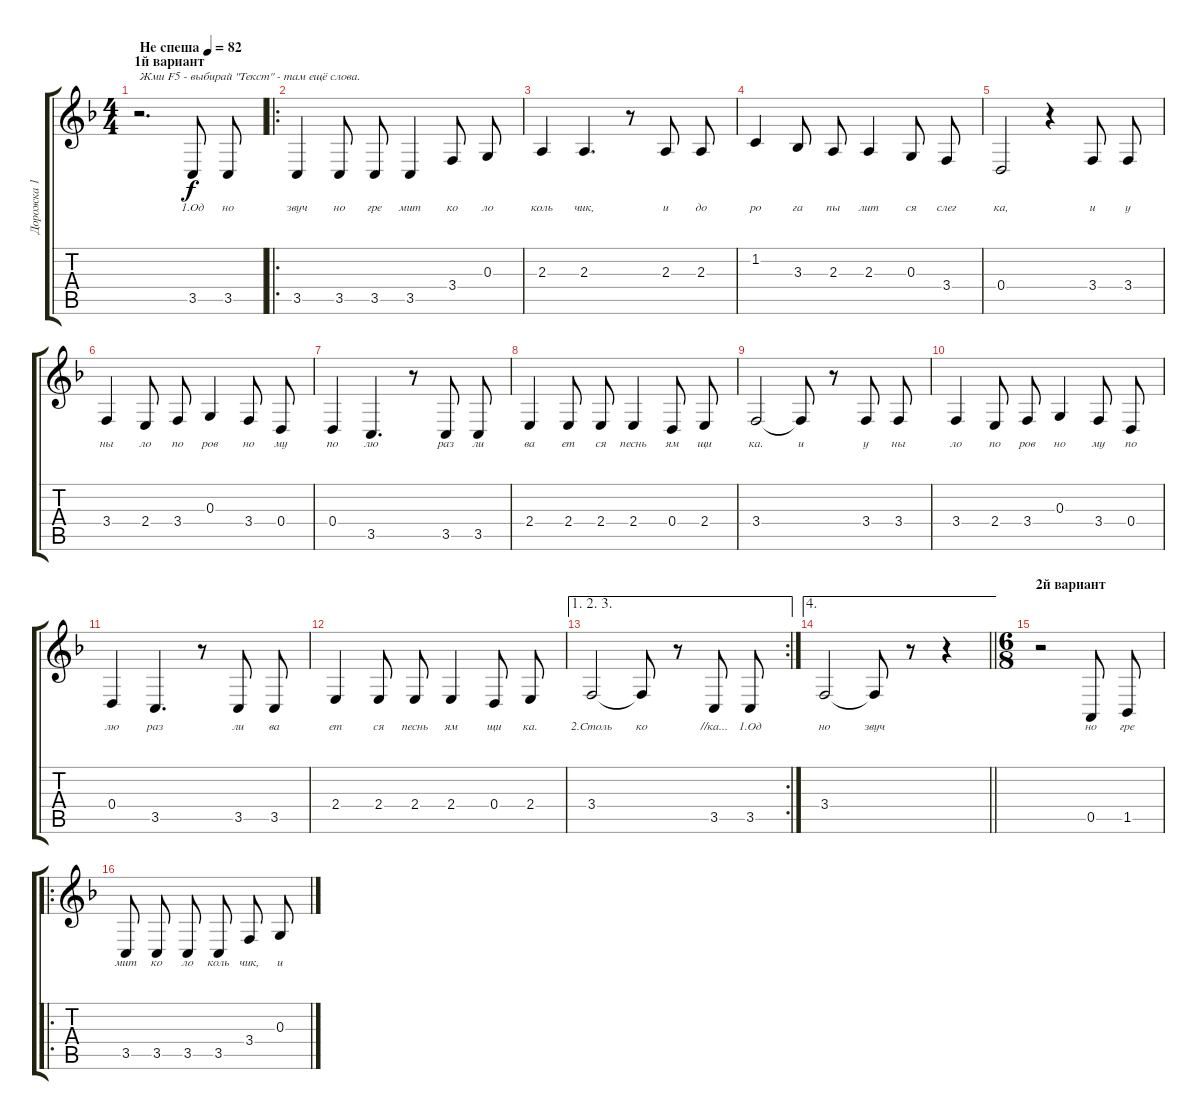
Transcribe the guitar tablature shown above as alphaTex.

\track ("Дорожка 1" "Дорожка 1") {instrument tenorsax}
\staff {score tabs}
\tuning (E4 B3 G3 D3 A2 E2) {hide}
\ts (4 4)
\section ("" "1й вариант")
\tempo (82 "Не спеша")
\clef g2
\ks f
r.2{d txt "Жми F5 - выбирай \"Текст\" - там ещё слова. " dy f instrument tenorsax} 3.5.8{lyrics (0 "1.Од") lyrics (1 "") lyrics (2 "") lyrics (3 "") lyrics (4 "") beam split} 3.5.8{lyrics (0 "но") lyrics (1 "") lyrics (2 "") lyrics (3 "") lyrics (4 "")} |
\ro
3.5.4{lyrics (0 "звуч") lyrics (1 "") lyrics (2 "") lyrics (3 "") lyrics (4 "")} 3.5.8{lyrics (0 "но") lyrics (1 "") lyrics (2 "") lyrics (3 "") lyrics (4 "") beam split} 3.5.8{lyrics (0 "гре") lyrics (1 "") lyrics (2 "") lyrics (3 "") lyrics (4 "")} 3.5.4{lyrics (0 "мит") lyrics (1 "") lyrics (2 "") lyrics (3 "") lyrics (4 "")} 3.4.8{lyrics (0 "ко") lyrics (1 "") lyrics (2 "") lyrics (3 "") lyrics (4 "") beam split} 0.3.8{lyrics (0 "ло") lyrics (1 "") lyrics (2 "") lyrics (3 "") lyrics (4 "")} |
2.3.4{lyrics (0 "коль") lyrics (1 "") lyrics (2 "") lyrics (3 "") lyrics (4 "")} 2.3.4{d lyrics (0 "чик,") lyrics (1 "") lyrics (2 "") lyrics (3 "") lyrics (4 "")} r.8 2.3.8{lyrics (0 "и") lyrics (1 "") lyrics (2 "") lyrics (3 "") lyrics (4 "") beam split} 2.3.8{lyrics (0 "до") lyrics (1 "") lyrics (2 "") lyrics (3 "") lyrics (4 "")} |
1.2.4{lyrics (0 "ро") lyrics (1 "") lyrics (2 "") lyrics (3 "") lyrics (4 "")} 3.3.8{lyrics (0 "га") lyrics (1 "") lyrics (2 "") lyrics (3 "") lyrics (4 "") beam split} 2.3.8{lyrics (0 "пы") lyrics (1 "") lyrics (2 "") lyrics (3 "") lyrics (4 "")} 2.3.4{lyrics (0 "лит") lyrics (1 "") lyrics (2 "") lyrics (3 "") lyrics (4 "")} 0.3.8{lyrics (0 "ся") lyrics (1 "") lyrics (2 "") lyrics (3 "") lyrics (4 "") beam split} 3.4.8{lyrics (0 "слег") lyrics (1 "") lyrics (2 "") lyrics (3 "") lyrics (4 "")} |
0.4.2{lyrics (0 "ка,") lyrics (1 "") lyrics (2 "") lyrics (3 "") lyrics (4 "")} r.4 3.4.8{lyrics (0 "и") lyrics (1 "") lyrics (2 "") lyrics (3 "") lyrics (4 "") beam split} 3.4.8{lyrics (0 "у") lyrics (1 "") lyrics (2 "") lyrics (3 "") lyrics (4 "")} |
3.4.4{lyrics (0 "ны") lyrics (1 "") lyrics (2 "") lyrics (3 "") lyrics (4 "")} 2.4.8{lyrics (0 "ло") lyrics (1 "") lyrics (2 "") lyrics (3 "") lyrics (4 "") beam split} 3.4.8{lyrics (0 "по") lyrics (1 "") lyrics (2 "") lyrics (3 "") lyrics (4 "")} 0.3.4{lyrics (0 "ров") lyrics (1 "") lyrics (2 "") lyrics (3 "") lyrics (4 "")} 3.4.8{lyrics (0 "но") lyrics (1 "") lyrics (2 "") lyrics (3 "") lyrics (4 "") beam split} 0.4.8{lyrics (0 "му") lyrics (1 "") lyrics (2 "") lyrics (3 "") lyrics (4 "")} |
0.4.4{lyrics (0 "по") lyrics (1 "") lyrics (2 "") lyrics (3 "") lyrics (4 "")} 3.5.4{d lyrics (0 "лю") lyrics (1 "") lyrics (2 "") lyrics (3 "") lyrics (4 "")} r.8 3.5.8{lyrics (0 "раз") lyrics (1 "") lyrics (2 "") lyrics (3 "") lyrics (4 "") beam split} 3.5.8{lyrics (0 "ли") lyrics (1 "") lyrics (2 "") lyrics (3 "") lyrics (4 "")} |
2.4.4{lyrics (0 "ва") lyrics (1 "") lyrics (2 "") lyrics (3 "") lyrics (4 "")} 2.4.8{lyrics (0 "ет") lyrics (1 "") lyrics (2 "") lyrics (3 "") lyrics (4 "") beam split} 2.4.8{lyrics (0 "ся") lyrics (1 "") lyrics (2 "") lyrics (3 "") lyrics (4 "")} 2.4.4{lyrics (0 "песнь") lyrics (1 "") lyrics (2 "") lyrics (3 "") lyrics (4 "")} 0.4.8{lyrics (0 "ям") lyrics (1 "") lyrics (2 "") lyrics (3 "") lyrics (4 "") beam split} 2.4.8{lyrics (0 "щи") lyrics (1 "") lyrics (2 "") lyrics (3 "") lyrics (4 "")} |
3.4.2{lyrics (0 "ка.") lyrics (1 "") lyrics (2 "") lyrics (3 "") lyrics (4 "")} 3.4{t}.8{lyrics (0 "и") lyrics (1 "") lyrics (2 "") lyrics (3 "") lyrics (4 "")} r.8 3.4.8{lyrics (0 "у") lyrics (1 "") lyrics (2 "") lyrics (3 "") lyrics (4 "") beam split} 3.4.8{lyrics (0 "ны") lyrics (1 "") lyrics (2 "") lyrics (3 "") lyrics (4 "")} |
3.4.4{lyrics (0 "ло") lyrics (1 "") lyrics (2 "") lyrics (3 "") lyrics (4 "")} 2.4.8{lyrics (0 "по") lyrics (1 "") lyrics (2 "") lyrics (3 "") lyrics (4 "") beam split} 3.4.8{lyrics (0 "ров") lyrics (1 "") lyrics (2 "") lyrics (3 "") lyrics (4 "")} 0.3.4{lyrics (0 "но") lyrics (1 "") lyrics (2 "") lyrics (3 "") lyrics (4 "")} 3.4.8{lyrics (0 "му") lyrics (1 "") lyrics (2 "") lyrics (3 "") lyrics (4 "") beam split} 0.4.8{lyrics (0 "по") lyrics (1 "") lyrics (2 "") lyrics (3 "") lyrics (4 "")} |
0.4.4{lyrics (0 "лю") lyrics (1 "") lyrics (2 "") lyrics (3 "") lyrics (4 "")} 3.5.4{d lyrics (0 "раз") lyrics (1 "") lyrics (2 "") lyrics (3 "") lyrics (4 "")} r.8 3.5.8{lyrics (0 "ли") lyrics (1 "") lyrics (2 "") lyrics (3 "") lyrics (4 "") beam split} 3.5.8{lyrics (0 "ва") lyrics (1 "") lyrics (2 "") lyrics (3 "") lyrics (4 "")} |
2.4.4{lyrics (0 "ет") lyrics (1 "") lyrics (2 "") lyrics (3 "") lyrics (4 "")} 2.4.8{lyrics (0 "ся") lyrics (1 "") lyrics (2 "") lyrics (3 "") lyrics (4 "") beam split} 2.4.8{lyrics (0 "песнь") lyrics (1 "") lyrics (2 "") lyrics (3 "") lyrics (4 "")} 2.4.4{lyrics (0 "ям") lyrics (1 "") lyrics (2 "") lyrics (3 "") lyrics (4 "")} 0.4.8{lyrics (0 "щи") lyrics (1 "") lyrics (2 "") lyrics (3 "") lyrics (4 "") beam split} 2.4.8{lyrics (0 "ка.") lyrics (1 "") lyrics (2 "") lyrics (3 "") lyrics (4 "")} |
\ae (1 2 3)
\rc 2
3.4.2{lyrics (0 "2.Столь") lyrics (1 "") lyrics (2 "") lyrics (3 "") lyrics (4 "")} 3.4{t}.8{lyrics (0 "ко") lyrics (1 "") lyrics (2 "") lyrics (3 "") lyrics (4 "")} r.8 3.5.8{lyrics (0 "//ка...") lyrics (1 "") lyrics (2 "") lyrics (3 "") lyrics (4 "") beam split} 3.5.8{lyrics (0 "1.Од") lyrics (1 "") lyrics (2 "") lyrics (3 "") lyrics (4 "")} |
\ae 4
\barLineRight lightlight
3.4.2{lyrics (0 "но") lyrics (1 "") lyrics (2 "") lyrics (3 "") lyrics (4 "")} 3.4{t}.8{lyrics (0 "звуч") lyrics (1 "") lyrics (2 "") lyrics (3 "") lyrics (4 "")} r.8 r.4 |
\ts (6 8)
\section ("" "2й вариант")
r.2 0.5.8{lyrics (0 "но") lyrics (1 "") lyrics (2 "") lyrics (3 "") lyrics (4 "") beam split} 1.5.8{lyrics (0 "гре") lyrics (1 "") lyrics (2 "") lyrics (3 "") lyrics (4 "")} |
\ro
3.5.8{lyrics (0 "мит") lyrics (1 "") lyrics (2 "") lyrics (3 "") lyrics (4 "") beam split} 3.5.8{lyrics (0 "ко") lyrics (1 "") lyrics (2 "") lyrics (3 "") lyrics (4 "") beam split} 3.5.8{lyrics (0 "ло") lyrics (1 "") lyrics (2 "") lyrics (3 "") lyrics (4 "")} 3.5.8{lyrics (0 "коль") lyrics (1 "") lyrics (2 "") lyrics (3 "") lyrics (4 "") beam split} 3.4.8{lyrics (0 "чик,") lyrics (1 "") lyrics (2 "") lyrics (3 "") lyrics (4 "") beam split} 0.3.8{lyrics (0 "и") lyrics (1 "") lyrics (2 "") lyrics (3 "") lyrics (4 "")}
